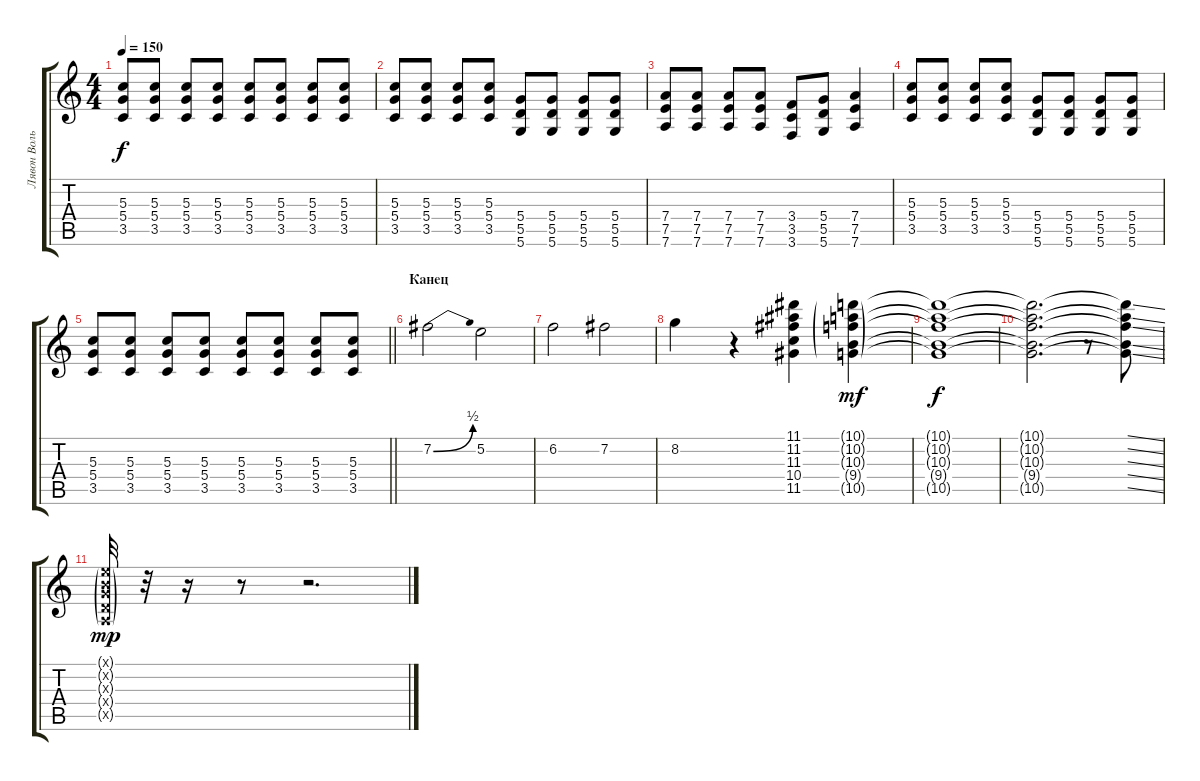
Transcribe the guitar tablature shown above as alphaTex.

\track ("Лявон Вольскі" "Лявон Воль") {instrument distortionguitar}
\staff {score tabs}
\tuning (E4 B3 G3 D3 A2 D2) {hide}
\ts (4 4)
\tempo 150
\clef g2
\ks c
(5.3 5.4 3.5).8{dy f} (5.3 5.4 3.5).8 (5.3 5.4 3.5).8 (5.3 5.4 3.5).8 (5.3 5.4 3.5).8 (5.3 5.4 3.5).8 (5.3 5.4 3.5).8 (5.3 5.4 3.5).8 |
(5.3 5.4 3.5).8 (5.3 5.4 3.5).8 (5.3 5.4 3.5).8 (5.3 5.4 3.5).8 (5.4 5.5 5.6).8 (5.4 5.5 5.6).8 (5.4 5.5 5.6).8 (5.4 5.5 5.6).8 |
(7.4 7.5 7.6).8 (7.4 7.5 7.6).8 (7.4 7.5 7.6).8 (7.4 7.5 7.6).8 (3.4 3.5 3.6).8 (5.4 5.5 5.6).8 (7.4 7.5 7.6).4 |
(5.3 5.4 3.5).8 (5.3 5.4 3.5).8 (5.3 5.4 3.5).8 (5.3 5.4 3.5).8 (5.4 5.5 5.6).8 (5.4 5.5 5.6).8 (5.4 5.5 5.6).8 (5.4 5.5 5.6).8 |
\barLineRight lightlight
(5.3 5.4 3.5).8 (5.3 5.4 3.5).8 (5.3 5.4 3.5).8 (5.3 5.4 3.5).8 (5.3 5.4 3.5).8 (5.3 5.4 3.5).8 (5.3 5.4 3.5).8 (5.3 5.4 3.5).8 |
\section ("" "Канец")
7.2{be (bend 0 0 60 2)}.2 5.2.2 |
6.2.2 7.2.2 |
8.2.4 r.4 (11.1 11.2 11.3 10.4 11.5).4 (10.1{g} 10.2{g} 10.3{g} 9.4{g} 10.5{g}).4{dy mf} |
(10.1{t} 10.2{t} 10.3{t} 9.4{t} 10.5{t}).1{dy f} |
(10.1{t} 10.2{t} 10.3{t} 9.4{t} 10.5{t}).2{d} r.8 (10.1{ss t} 10.2{ss t} 10.3{ss t} 9.4{ss t} 10.5{ss t}).8 |
(0.1{g x} 0.2{g x} 0.3{g x} 0.4{g x} 0.5{g x}).32{dy mp} r.32 r.16 r.8 r.2{d}
